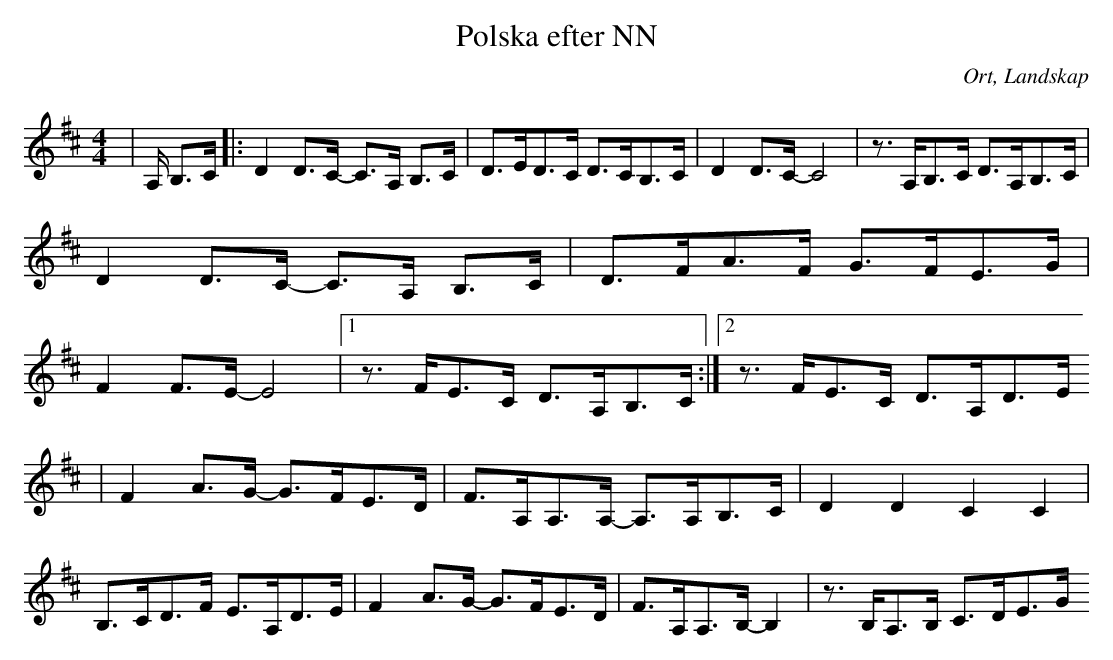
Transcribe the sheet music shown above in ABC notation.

X:1
T:Polska efter NN
O:Ort, Landskap
M:4/4
L:1/8
K:D
| A,/ B,>C |: D2 D>C - C>A, B,>C | D>ED>C D>CB,>C | D2 D>C - C4 | z>A,B,>C D>A,B,>C | D2 D>C - C>A, B,>C | D>FA>F G>FE>G | F2 F>E - E4 |1 z>FE>C D>A,B,>C :|2 z>FE>C D>A,D>E
| F2 A>G - G>FE>D | F>A,A,>A, - A,>A,B,>C | D2 D2 C2 C2 | B,>CD>F E>A,D>E | F2 A>G - G>FE>D | F>A,A,>B, - B,2 | z>B,A,>B, C>DE>G
